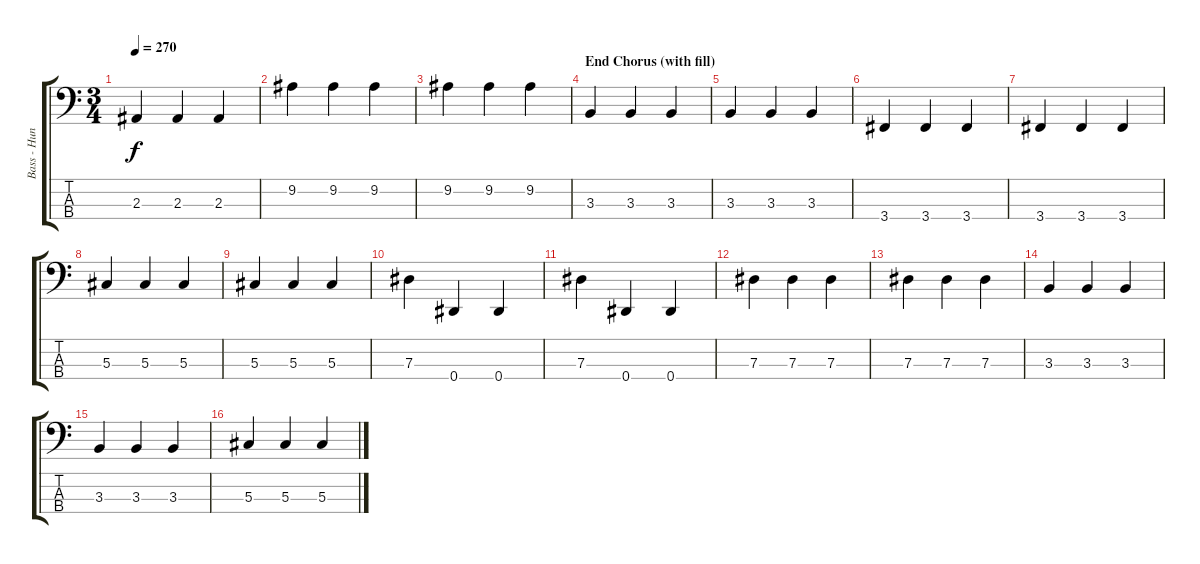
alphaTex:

\track ("Bass - Hunter" "Bass - Hun") {instrument electricbasspick}
\staff {score tabs}
\tuning (Gb2 Db2 Ab1 Eb1) {hide}
\ts (3 4)
\tempo 270
\clef f4
\ks c
2.3.4{dy f} 2.3.4 2.3.4 |
9.2.4 9.2.4 9.2.4 |
9.2.4 9.2.4 9.2.4 |
\section ("" "End Chorus (with fill)")
3.3.4 3.3.4 3.3.4 |
3.3.4 3.3.4 3.3.4 |
3.4.4 3.4.4 3.4.4 |
3.4.4 3.4.4 3.4.4 |
5.3.4 5.3.4 5.3.4 |
5.3.4 5.3.4 5.3.4 |
7.3.4 0.4.4 0.4.4 |
7.3.4 0.4.4 0.4.4 |
7.3.4 7.3.4 7.3.4 |
7.3.4 7.3.4 7.3.4 |
3.3.4 3.3.4 3.3.4 |
3.3.4 3.3.4 3.3.4 |
5.3.4 5.3.4 5.3.4
